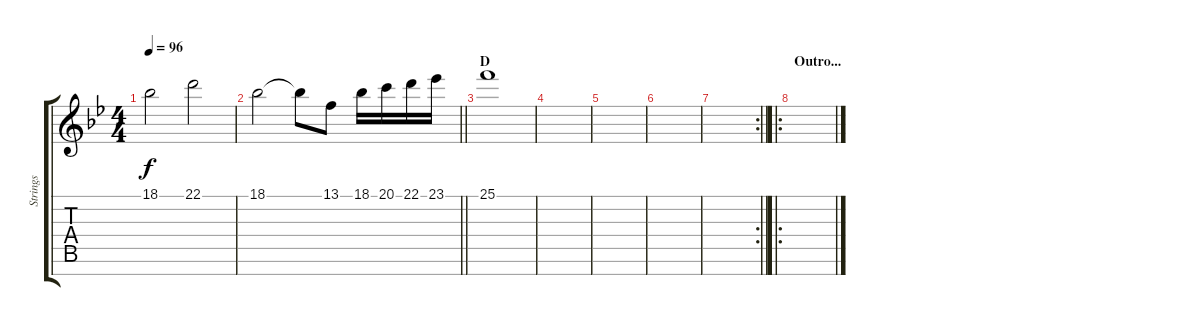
\track ("Strings" "Strings") {instrument stringensemble1}
\staff {score tabs}
\tuning (E4 B3 G3 D3 A2 E2 B1) {hide}
\ts (4 4)
\tempo 96
\clef g2
\ks bb
18.1.2{dy f} 22.1.2 |
\barLineRight lightlight
18.1.2 18.1{t}.8 13.1.8 18.1.16 20.1.16 22.1.16 23.1.16 |
\section ("" "D")
25.1.1{volume 0} |
|
|
|
\rc 2
\barLineRight lightlight
|
\ro
\section ("" "Outro...")
